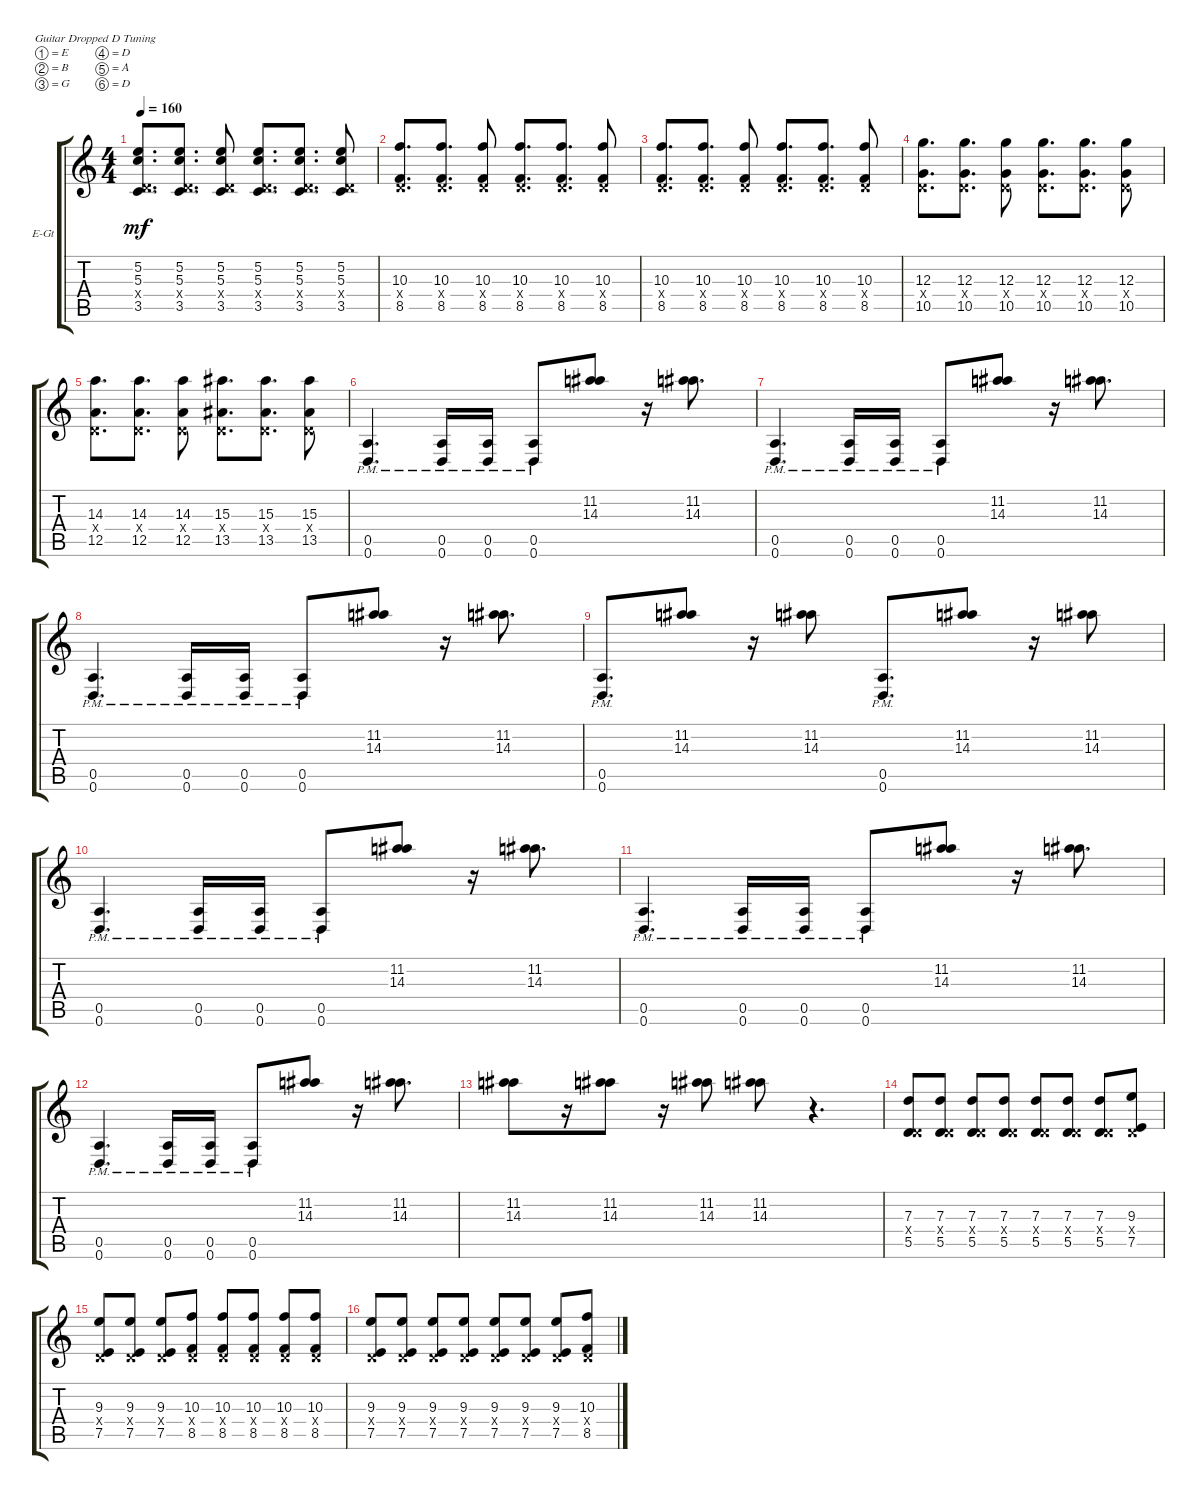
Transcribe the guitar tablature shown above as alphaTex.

\bracketExtendMode groupsimilarinstruments
\firstSystemTrackNameOrientation horizontal
\otherSystemsTrackNameOrientation horizontal
\track ("TabIt MIDI - Track 1" "E-Gt") {instrument electricguitarclean}
\staff {score tabs}
\tuning (E4 B3 G3 D3 A2 D2)
\ts (4 4)
\tempo 160
\clef g2
\ks c
(3.5 5.2 5.3 0.4{x}).8{d dy mf} (3.5 5.2 5.3 0.4{x}).8{d} (3.5 5.2 5.3 0.4{x}).8 (3.5 5.2 5.3 0.4{x}).8{d} (3.5 5.2 5.3 0.4{x}).8{d} (3.5 5.2 5.3 0.4{x}).8 |
(8.5 10.3 0.4{x}).8{d} (8.5 10.3 0.4{x}).8{d} (8.5 10.3 0.4{x}).8 (8.5 10.3 0.4{x}).8{d} (8.5 10.3 0.4{x}).8{d} (8.5 10.3 0.4{x}).8 |
(8.5 10.3 0.4{x}).8{d} (8.5 10.3 0.4{x}).8{d} (8.5 10.3 0.4{x}).8 (8.5 10.3 0.4{x}).8{d} (8.5 10.3 0.4{x}).8{d} (8.5 10.3 0.4{x}).8 |
(12.3 10.5 0.4{x}).8{d} (12.3 10.5 0.4{x}).8{d} (12.3 10.5 0.4{x}).8 (12.3 10.5 0.4{x}).8{d} (12.3 10.5 0.4{x}).8{d} (12.3 10.5 0.4{x}).8 |
(14.3 12.5 0.4{x}).8{d} (14.3 12.5 0.4{x}).8{d} (14.3 12.5 0.4{x}).8 (15.3 13.5 0.4{x}).8{d} (15.3 13.5 0.4{x}).8{d} (15.3 13.5 0.4{x}).8 |
(0.5{pm} 0.6{pm}).4{d} (0.5{pm} 0.6{pm}).16 (0.5{pm} 0.6{pm}).16 (0.5{pm} 0.6{pm}).8 (11.2 14.3).8 r.16 (11.2 14.3).8{d} |
(0.6{pm} 0.5{pm}).4{d} (0.6{pm} 0.5{pm}).16 (0.6{pm} 0.5{pm}).16 (0.6{pm} 0.5{pm}).8 (11.2 14.3).8 r.16 (11.2 14.3).8{d} |
(0.6{pm} 0.5{pm}).4{d} (0.6{pm} 0.5{pm}).16 (0.6{pm} 0.5{pm}).16 (0.6{pm} 0.5{pm}).8 (11.2 14.3).8 r.16 (11.2 14.3).8{d} |
(0.6{pm} 0.5).8{d} (11.2 14.3).8 r.16 (11.2 14.3).8 (0.6{pm} 0.5).8{d} (11.2 14.3).8 r.16 (11.2 14.3).8 |
(0.6{pm} 0.5{pm}).4{d} (0.6{pm} 0.5{pm}).16 (0.6{pm} 0.5{pm}).16 (0.6{pm} 0.5{pm}).8 (11.2 14.3).8 r.16 (11.2 14.3).8{d} |
(0.6{pm} 0.5{pm}).4{d} (0.6{pm} 0.5{pm}).16 (0.6{pm} 0.5{pm}).16 (0.6{pm} 0.5{pm}).8 (11.2 14.3).8 r.16 (11.2 14.3).8{d} |
(0.6{pm} 0.5{pm}).4{d} (0.6{pm} 0.5{pm}).16 (0.6{pm} 0.5{pm}).16 (0.6{pm} 0.5{pm}).8 (11.2 14.3).8 r.16 (11.2 14.3).8{d} |
(11.2 14.3).8 r.16 (11.2 14.3).8 r.16 (11.2 14.3).8 (11.2 14.3).8 r.4{d} |
(5.5 7.3 0.4{x}).8 (5.5 7.3 0.4{x}).8 (5.5 7.3 0.4{x}).8 (5.5 7.3 0.4{x}).8 (5.5 7.3 0.4{x}).8 (5.5 7.3 0.4{x}).8 (5.5 7.3 0.4{x}).8 (7.5 9.3 0.4{x}).8 |
(7.5 9.3 0.4{x}).8 (7.5 9.3 0.4{x}).8 (7.5 9.3 0.4{x}).8 (8.5 10.3 0.4{x}).8 (8.5 10.3 0.4{x}).8 (8.5 10.3 0.4{x}).8 (8.5 10.3 0.4{x}).8 (8.5 10.3 0.4{x}).8 |
(7.5 9.3 0.4{x}).8 (7.5 9.3 0.4{x}).8 (7.5 9.3 0.4{x}).8 (7.5 9.3 0.4{x}).8 (7.5 9.3 0.4{x}).8 (7.5 9.3 0.4{x}).8 (7.5 9.3 0.4{x}).8 (8.5 10.3 0.4{x}).8
